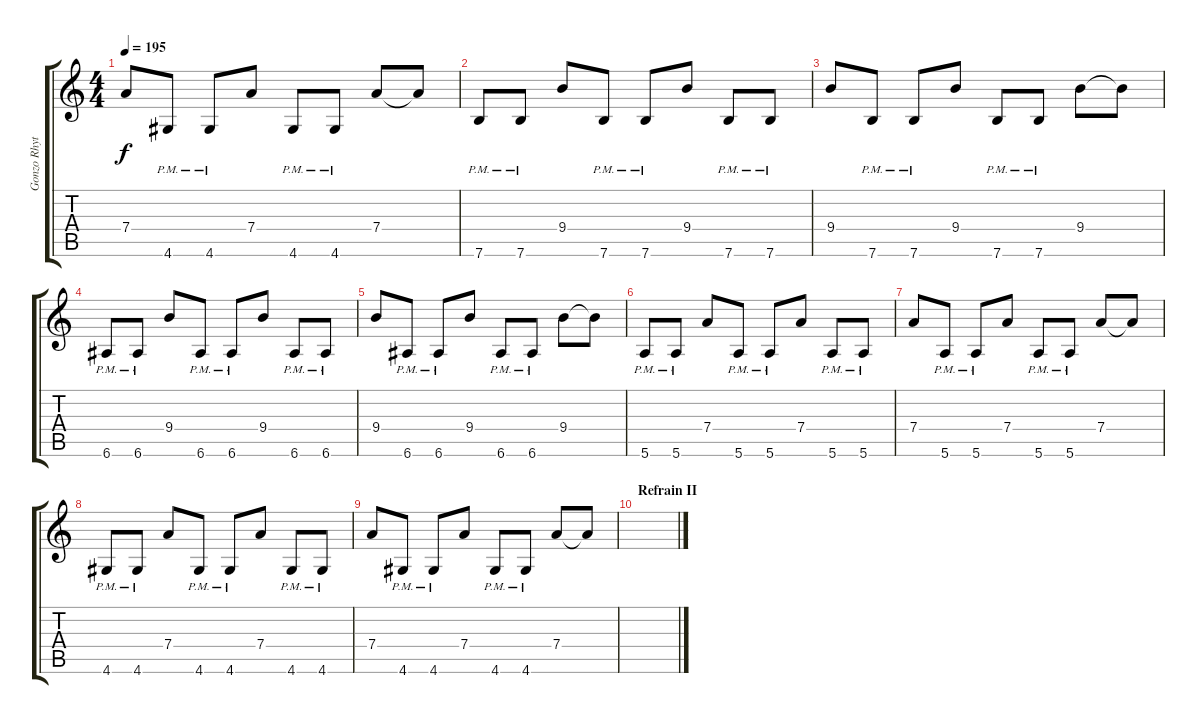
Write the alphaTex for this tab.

\track ("Gonzo Rhythm II" "Gonzo Rhyt") {instrument distortionguitar}
\staff {score tabs}
\tuning (E4 B3 G3 D3 A2 E2) {hide}
\ts (4 4)
\tempo 195
\clef g2
\ks c
7.4.8{dy f} 4.6{pm}.8 4.6{pm}.8 7.4.8 4.6{pm}.8 4.6{pm}.8 7.4.8 7.4{t}.8 |
7.6{pm}.8 7.6{pm}.8 9.4.8 7.6{pm}.8 7.6{pm}.8 9.4.8 7.6{pm}.8 7.6{pm}.8 |
9.4.8 7.6{pm}.8 7.6{pm}.8 9.4.8 7.6{pm}.8 7.6{pm}.8 9.4.8 9.4{t}.8 |
6.6{pm}.8 6.6{pm}.8 9.4.8 6.6{pm}.8 6.6{pm}.8 9.4.8 6.6{pm}.8 6.6{pm}.8 |
9.4.8 6.6{pm}.8 6.6{pm}.8 9.4.8 6.6{pm}.8 6.6{pm}.8 9.4.8 9.4{t}.8 |
5.6{pm}.8 5.6{pm}.8 7.4.8 5.6{pm}.8 5.6{pm}.8 7.4.8 5.6{pm}.8 5.6{pm}.8 |
7.4.8 5.6{pm}.8 5.6{pm}.8 7.4.8 5.6{pm}.8 5.6{pm}.8 7.4.8 7.4{t}.8 |
4.6{pm}.8 4.6{pm}.8 7.4.8 4.6{pm}.8 4.6{pm}.8 7.4.8 4.6{pm}.8 4.6{pm}.8 |
7.4.8 4.6{pm}.8 4.6{pm}.8 7.4.8 4.6{pm}.8 4.6{pm}.8 7.4.8 7.4{t}.8 |
\section ("" "Refrain II")
